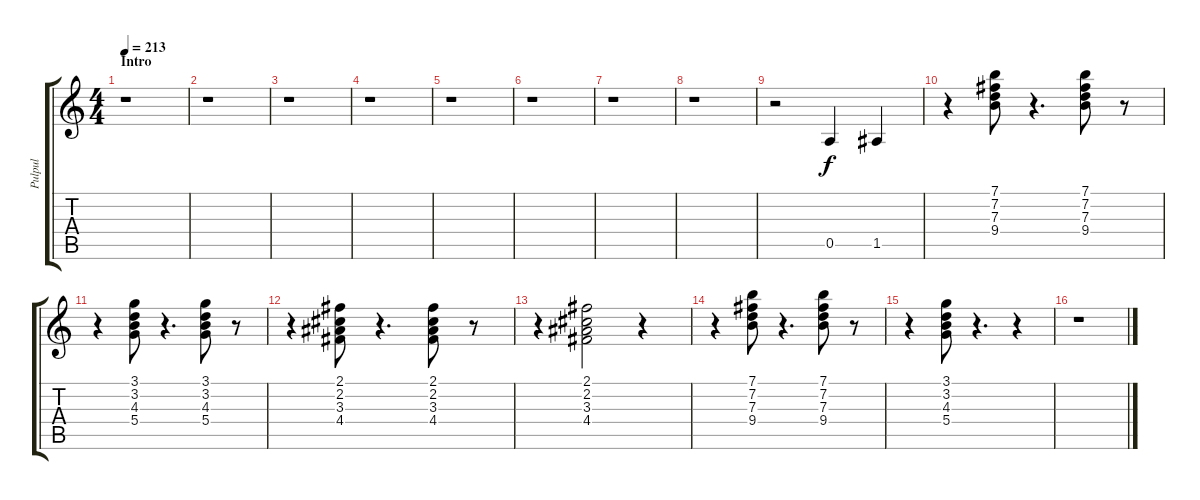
\track ("Pulpul" "Pulpul") {instrument electricguitarclean}
\staff {score tabs}
\tuning (E4 B3 G3 D3 A2 E2) {hide}
\ts (4 4)
\section ("" "Intro")
\tempo 213
\clef g2
\ks c
r.1{dy f instrument electricguitarclean} |
r.1 |
r.1 |
r.1 |
r.1 |
r.1 |
r.1 |
r.1 |
r.2 0.5.4 1.5.4 |
r.4 (7.1 7.2 7.3 9.4).8 r.4{d} (7.1 7.2 7.3 9.4).8 r.8 |
r.4 (3.1 3.2 4.3 5.4).8 r.4{d} (3.1 3.2 4.3 5.4).8 r.8 |
r.4 (2.1 2.2 3.3 4.4).8 r.4{d} (2.1 2.2 3.3 4.4).8 r.8 |
r.4 (2.1 2.2 3.3 4.4).2 r.4 |
r.4 (7.1 7.2 7.3 9.4).8 r.4{d} (7.1 7.2 7.3 9.4).8 r.8 |
r.4 (3.1 3.2 4.3 5.4).8 r.4{d} r.4 |
r.1
